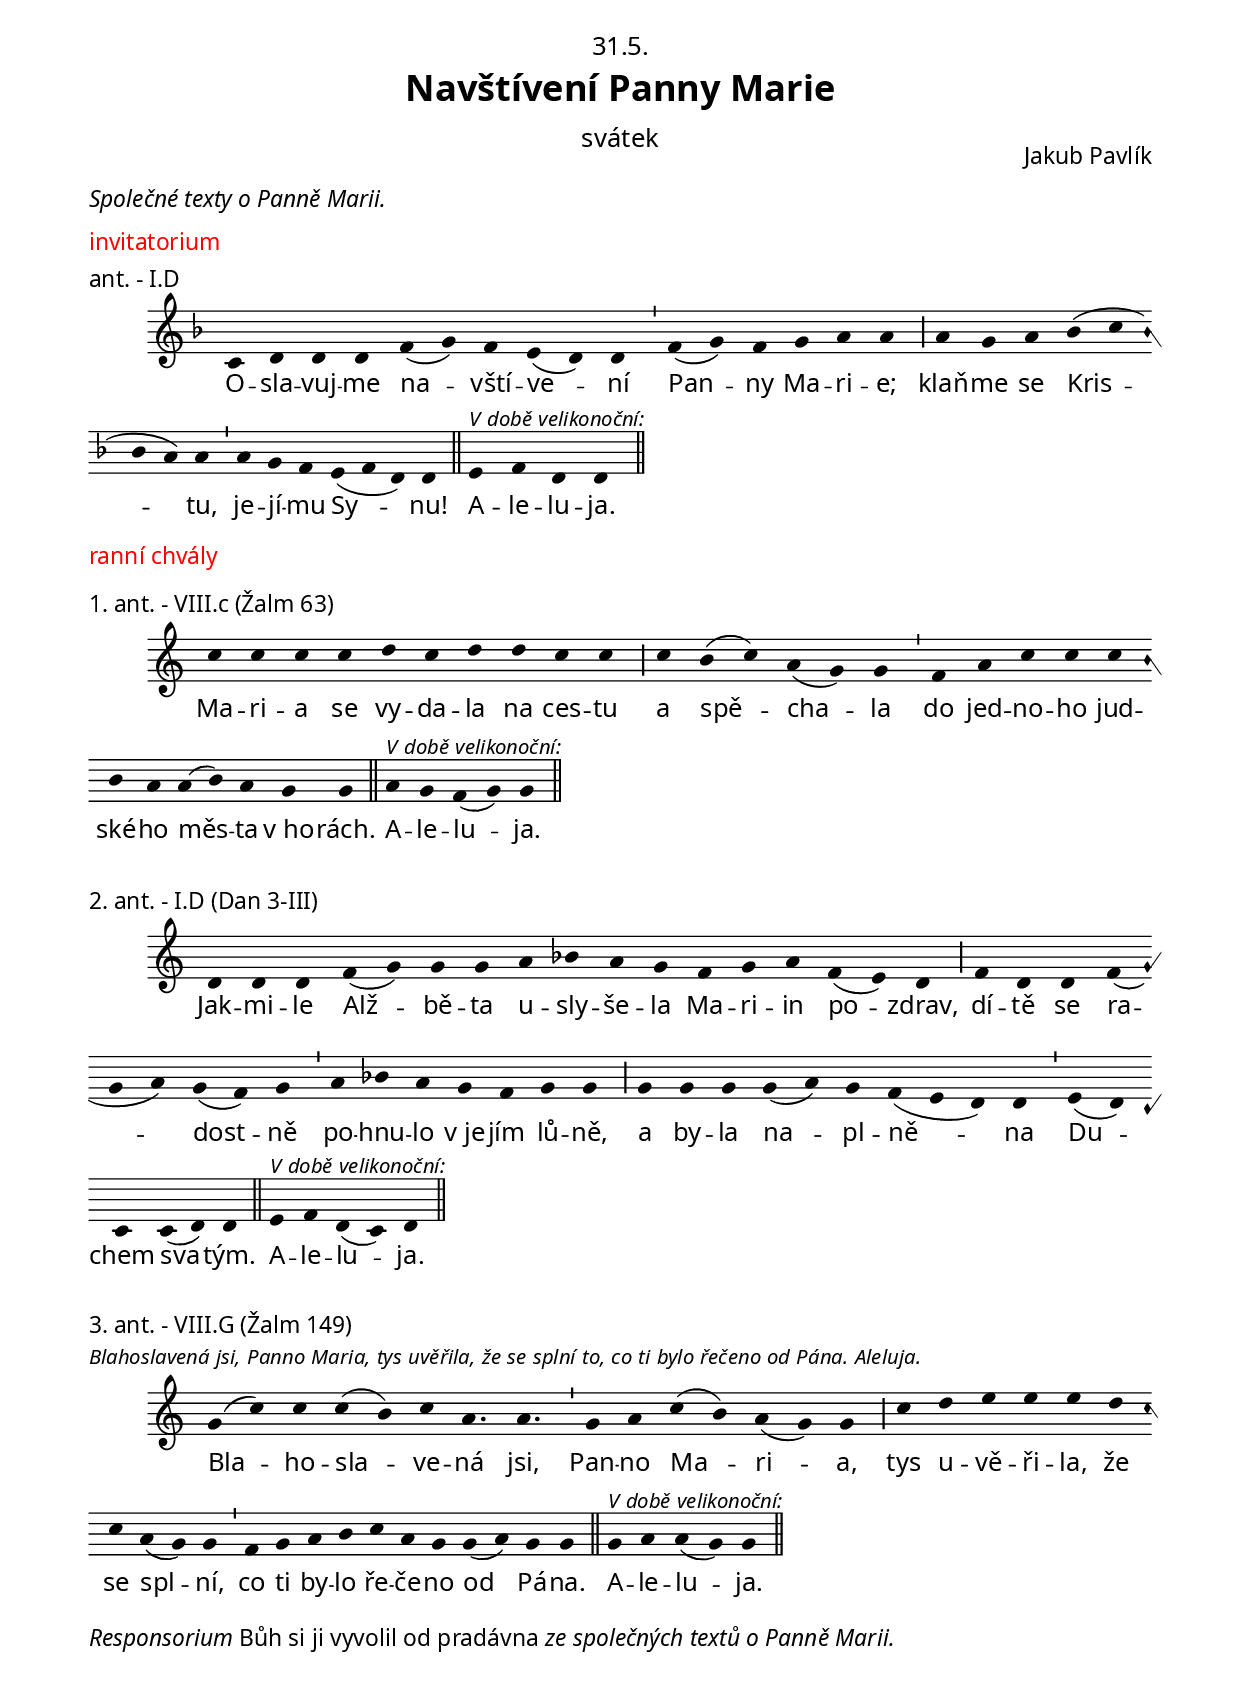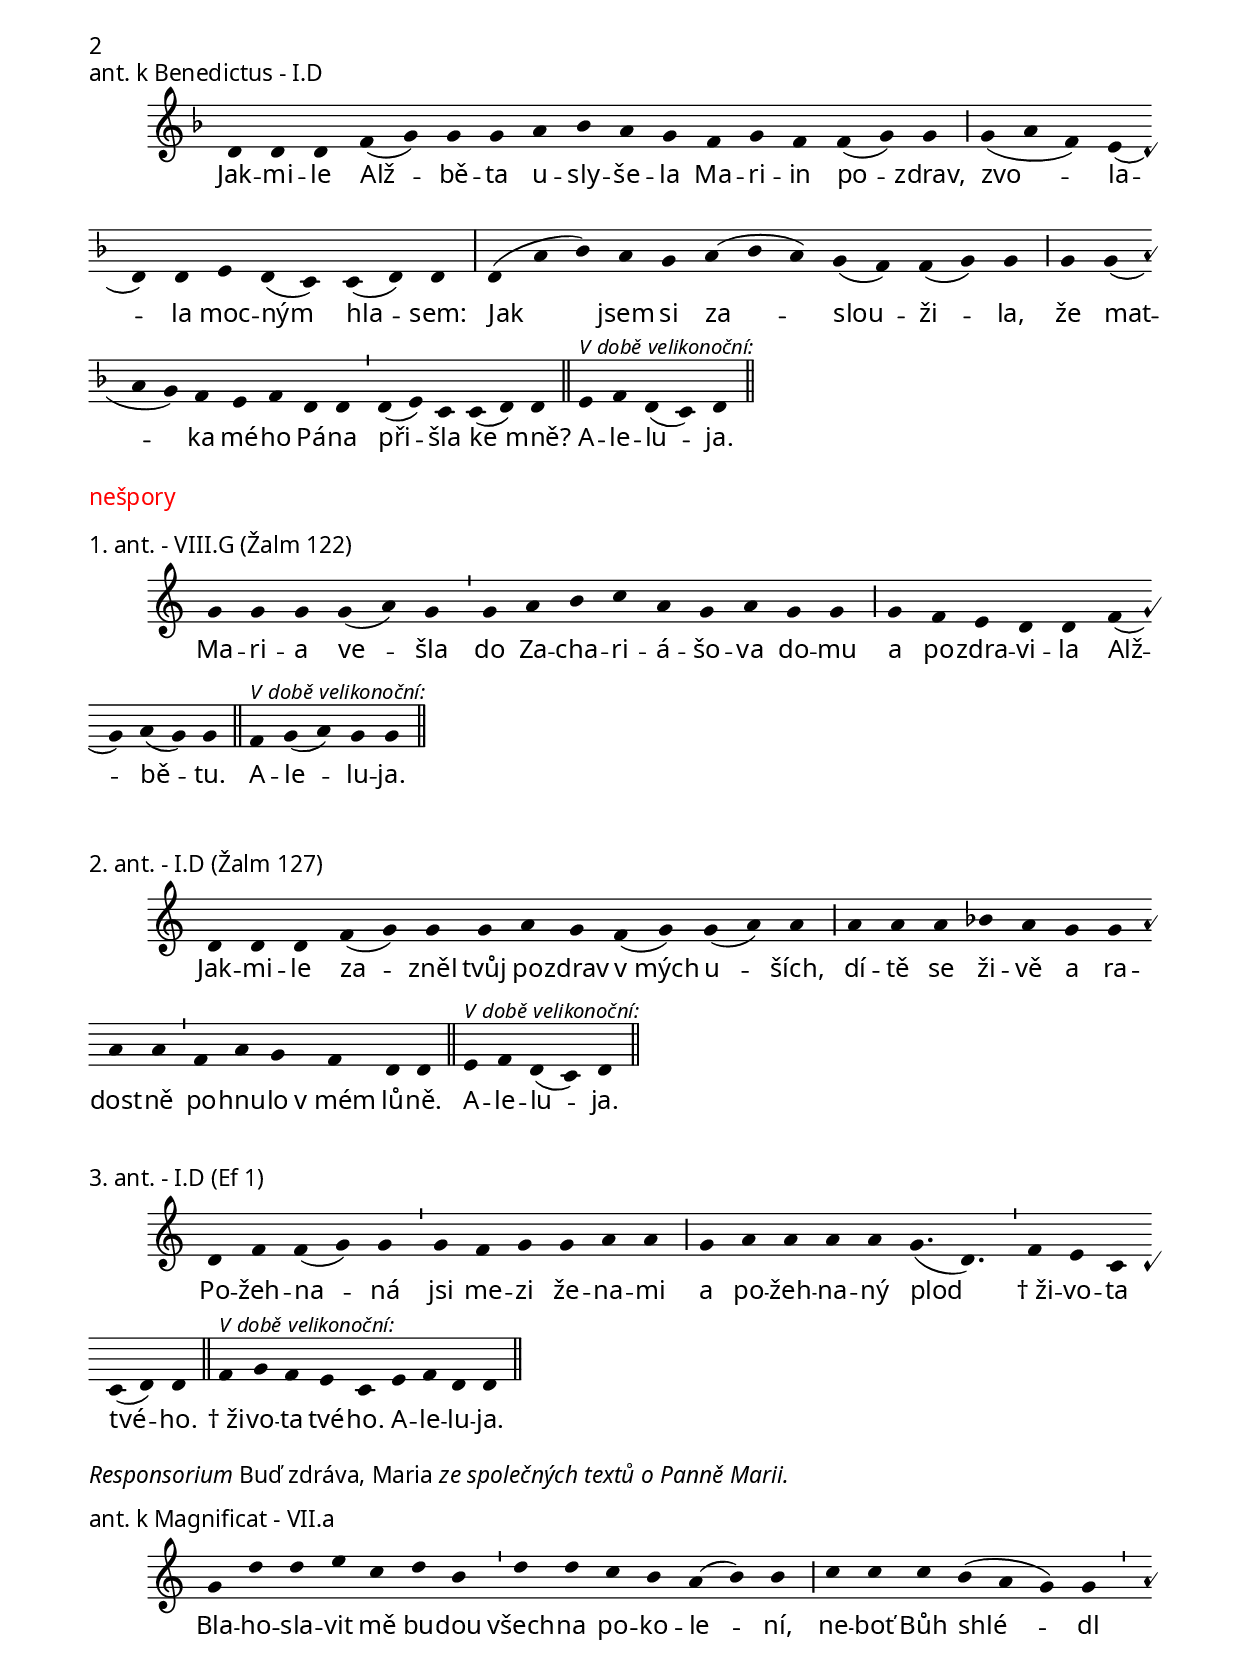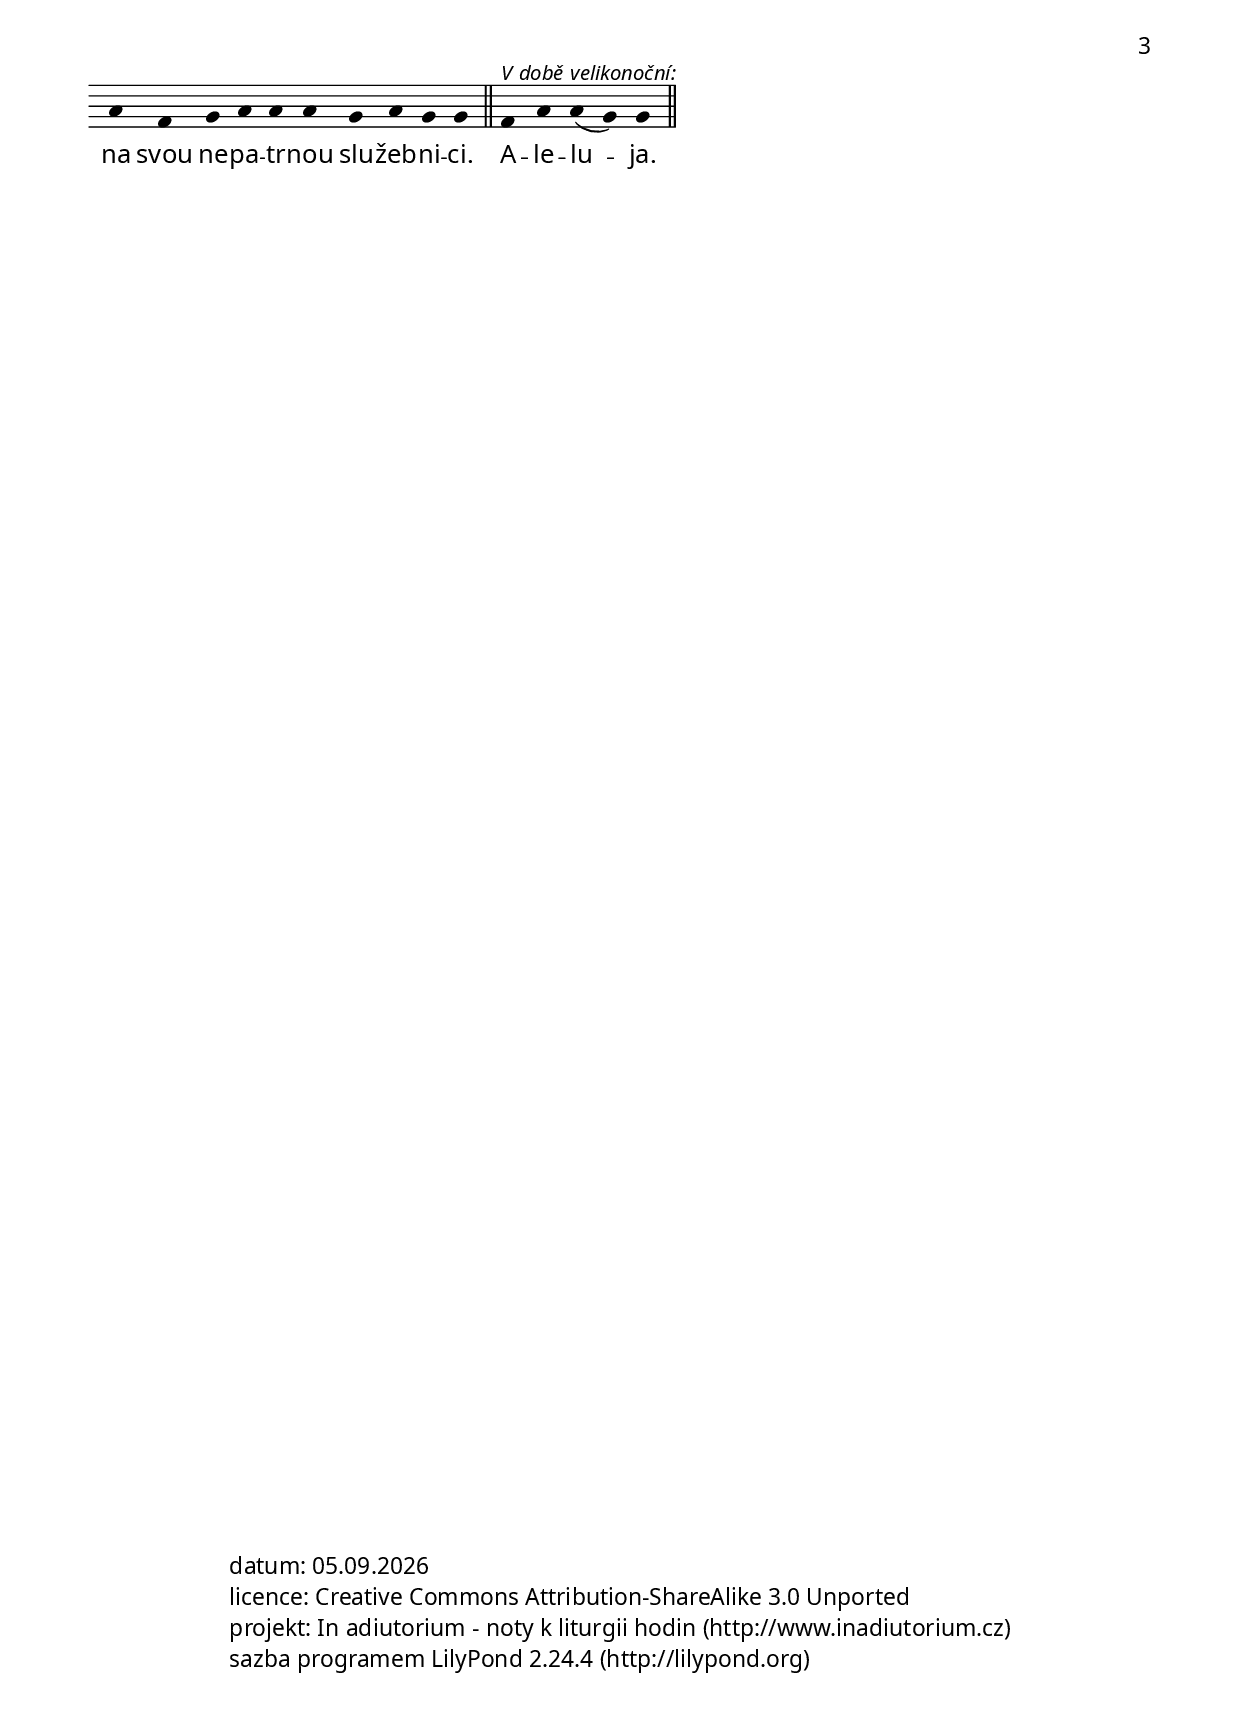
\version "2.15.37"

\include "../spolecne.ly"
\include "../dilyresponsorii.ly"

\header {
  title = \markup\titleSvatek
            "Navštívení Panny Marie"
            svátek
            31.5.
  composer = "Jakub Pavlík"
}

\markup\communia #'(#:maria)

\markup {\nadpisHodinka {"invitatorium"}}

\score {
  \relative c' {
    \choralniRezim
    \key f \major
    c4 d d d f( g) f e( d) d \barMin f( g) f g a a \barMaior
    a g a bes( c bes a) a \barMin
    a g f e( f d) d \barFinalis

    e^\markup\rubrVelikAleluja f d d \barFinalis
  }
  \addlyrics {
    O -- sla -- vuj -- me na -- vští -- ve -- ní Pan -- ny Ma -- ri -- e;
    klaň -- me se Kris -- tu, je -- jí -- mu Sy -- nu!

    A -- le -- lu -- ja.
  }
  \header {
    quid = "ant."
    modus = "I"
    differentia = "D"
    psalmus = ""
    fial = "sanktoral/0815nanebevzetipm.ly#invit?zacatek&konec&+aleluja"
    id = "invit"
    piece = \markup {\sestavTitulekBezZalmu}
  }
}

\markup {\nadpisHodinka {"ranní chvály"}}

\score {
  \relative c'' {
    \choralniRezim
    c4 c c c d c d d c c \barMaior
    c b( c) a( g) g \barMin
    f a c c c b a a( b) a g g \barFinalis

    a^\markup\rubrVelikAleluja g f( g) g \barFinalis
  }
  \addlyrics {
    Ma -- ri -- a se vy -- da -- la na ces -- tu
    a spě -- cha -- la
    do jed -- no -- ho jud -- ské -- ho měs -- ta v_ho -- rách.

    A -- le -- lu -- ja.
  }
  \header {
    quid = "1. ant."
    modus = "VIII"
    differentia = "c"
    psalmus = "Žalm 63"
    id = "rch-a1"
    piece = \markup {\sestavTitulek}
  }
}

\score {
  \relative c' {
    \choralniRezim
    d4 d d f( g) g g a bes a g f g a f( e) d \barMaior
    f d d f( g a) g( f) g \barMin a bes a g f g g \barMaior
    g g g g( a) g f( e d) d \barMin e( d) c c( d) d \barFinalis

    e^\markup\rubrVelikAleluja f d( c) d \barFinalis
  }
  \addlyrics {
    Jak -- mi -- le Alž -- bě -- ta u -- sly -- še -- la Ma -- ri -- in po -- zdrav,
    dí -- tě se ra -- dost -- ně po -- hnu -- lo v_je -- jím lů -- ně,
    a by -- la na -- pl -- ně -- na Du -- chem sva -- tým.

    A -- le -- lu -- ja.
  }
  \header {
    quid = "2. ant."
    modus = "I"
    differentia = "D"
    psalmus = "Dan 3-III"
    id = "rch-a2"
    piece = \markup {\sestavTitulek}
  }
}

\score {
  \relative c'' {
    \choralniRezim
    g4( c) c c( b) c a4. a \barMin g4 a c( b) a( g) g \barMaior
    c d e e e d c a( g) g \barMin f g a b c a g g( a) g g \barFinalis
    g^\markup\rubrVelikAleluja a a( g) g \barFinalis
  }
  \addlyrics {
    Bla -- ho -- sla -- ve -- ná jsi, Pan -- no Ma -- ri -- a,
    tys u -- vě -- ři -- la, že se spl -- ní,
    co ti by -- lo ře -- če -- no od Pá -- na.

    A -- le -- lu -- ja.
  }
  \header {
    textus_approbatus = "Blahoslavená jsi, Panno Maria,
    tys uvěřila, že se splní to, co ti bylo řečeno od Pána. Aleluja."
    quid = "3. ant."
    modus = "VIII"
    differentia = "G"
    psalmus = "Žalm 149"
    fial = "commune/commune_maria.ly#2ne-amag"
    id = "rch-a3"
    piece = \markup {\sestavTitulek}
  }
}

\markup\justify\italic{
  Responsorium \upright{Bůh si ji vyvolil od pradávna}
  ze společných textů o Panně Marii.
}

\score {
  \relative c' {
    \choralniRezim
    \key f \major
    d4 d d f( g) g g a bes a g f g f f( g) g \barMaior
    g( a f) e( d) d e d( c) c( d) d \barMax
    d( a' bes) a g a( bes a) g( f) f( g) g \barMaior
    g g( a g) f e f d d \barMin d( e) c c( d) d \barFinalis

    e^\markup\rubrVelikAleluja f d( c) d \barFinalis
  }
  \addlyrics {
    Jak -- mi -- le Alž -- bě -- ta u -- sly -- še -- la Ma -- ri -- in po -- zdrav,
    zvo -- la -- la moc -- ným hla -- sem:
    Jak jsem si za -- slou -- ži -- la,
    že mat -- ka mé -- ho Pá -- na při -- šla ke mně?

    A -- le -- lu -- ja.
  }
  \header {
    quid = "ant. k Benedictus"
    modus = "I"
    differentia = "D"
    psalmus = ""
    id = "rch-aben"
    fons = "srov. tady 2. ant."
    piece = \markup {\sestavTitulekBezZalmu}
  }
}

\markup {\nadpisHodinka {"nešpory"}}

\score {
  \relative c'' {
    \choralniRezim
    g4 g g g( a) g \barMin
    g a b c a g a g g \barMaior
    g f e d d f( g) a( g) g \barFinalis

    f^\markup\rubrVelikAleluja g( a) g g \barFinalis
  }
  \addlyrics {
    Ma -- ri -- a ve -- šla
    do Za -- cha -- ri -- á -- šo -- va do -- mu
    a po -- zdra -- vi -- la Alž -- bě -- tu.

    A -- le -- lu -- ja.
  }
  \header {
    quid = "1. ant."
    modus = "VIII"
    differentia = "G"
    psalmus = "Žalm 122"
    placet = "nevím"
    id = "ne-a1"
    piece = \markup {\sestavTitulek}
  }
}

\score {
  \relative c' {
    \choralniRezim
    d4 d d f( g) g g a g f( g) g( a) a \barMaior
    a a a bes a g g a a \barMin
    f a g f d d \barFinalis

    e^\markup\rubrVelikAleluja f d( c) d \barFinalis
  }
  \addlyrics {
    Jak -- mi -- le za -- zněl tvůj po -- zdrav v_mých u -- ších,
    dí -- tě se ži -- vě a ra -- dost -- ně
    po -- hnu -- lo v_mém lů -- ně.

    A -- le -- lu -- ja.
  }
  \header {
    quid = "2. ant."
    modus = "I"
    differentia = "D"
    psalmus = "Žalm 127"
    fial = "antifony/advent_predvanocni_datum.ly#predvanocni-22-ben"
    id = "ne-a2"
    piece = \markup {\sestavTitulek}
  }
}

\score {
  \relative c' {
    \choralniRezim
    d f f( g) g \barMin g f g g a a \barMaior
    g a a a a g4.( d) \barMin f4 e c c( d) d \barFinalis
    f^\markup\rubrVelikAleluja g f e c e f d d \barFinalis
  }
  \addlyrics {
    Po -- žeh -- na -- ná jsi me -- zi že -- na -- mi
    a po -- žeh -- na -- ný plod \markup{\Dagger ži} -- vo -- ta tvé -- ho.

    \markup{\Dagger ži} -- vo -- ta tvé -- ho. A -- le -- lu -- ja.
  }
  \header {
    quid = "3. ant."
    modus = "I"
    differentia = "D"
    psalmus = "Ef 1"
    fons = "spol. texty o P.M., 2. nešp., 3. ant."
    fial = "commune/commune_maria.ly#2ne-a3"
    id = "ne-a3"
    piece = \markup {\sestavTitulek}
  }
}

\markup\justify\italic{
  Responsorium \upright{Buď zdráva, Maria}
  ze společných textů o Panně Marii.
}

\score {
  \relative c'' {
    \choralniRezim
    g4 d' d e c d b \barMin
    d d c b a( b) b \barMaior
    c c c b( a g) g \barMin
    a f g a a a g a g g \barFinalis

    f^\markup\rubrVelikAleluja a a( g) g \barFinalis
  }
  \addlyrics {
    Bla -- ho -- sla -- vit mě bu -- dou
    všech -- na po -- ko -- le -- ní,
    ne -- boť Bůh shlé -- dl
    na svou ne -- pa -- tr -- nou slu -- žeb -- ni -- ci.

    A -- le -- lu -- ja.
  }
  \header {
    quid = "ant. k Magnificat"
    modus = "VII"
    differentia = "a"
    psalmus = "Magnificat"
    id = "ne-amag"
    fial = "commune/commune_maria.ly#1ne-amag2"
    piece = \markup {\sestavTitulekBezZalmu}
  }
}